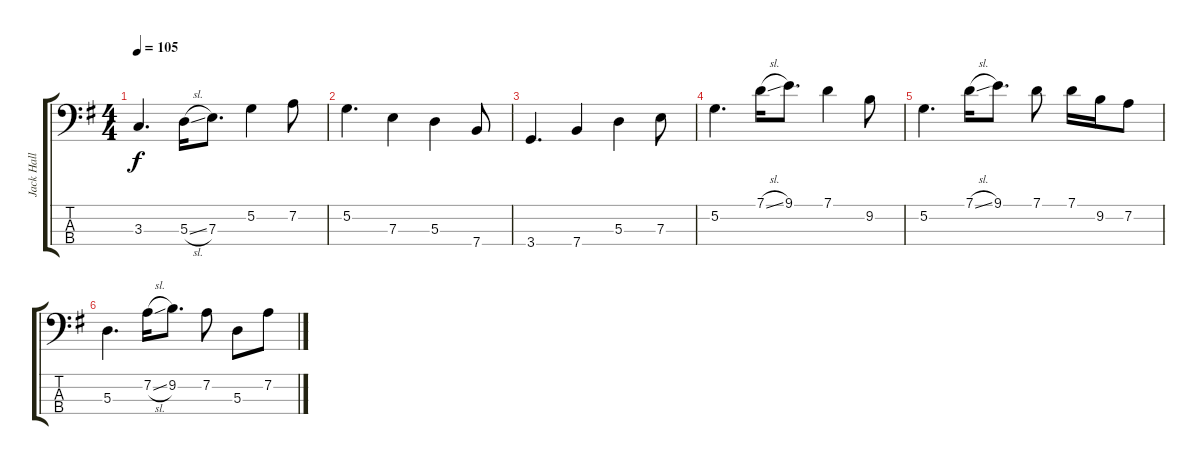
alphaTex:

\track ("Jack Hall Bass" "Jack Hall ") {instrument electricbasspick}
\staff {score tabs}
\tuning (G2 D2 A1 E1) {hide}
\ts (4 4)
\tempo 105
\clef f4
\ks g
3.3.4{d dy f} 5.3{sl}.16 7.3.8{d} 5.2.4 7.2.8 |
5.2.4{d} 7.3.4 5.3.4 7.4.8 |
3.4.4{d} 7.4.4 5.3.4 7.3.8 |
5.2.4{d volume 0} 7.1{sl}.16 9.1.8{d} 7.1.4 9.2.8 |
5.2.4{d} 7.1{sl}.16 9.1.8{d} 7.1.8 7.1.16 9.2.16 7.2.8 |
5.3.4{d} 7.2{sl}.16 9.2.8{d} 7.2.8 5.3.8 7.2.8
